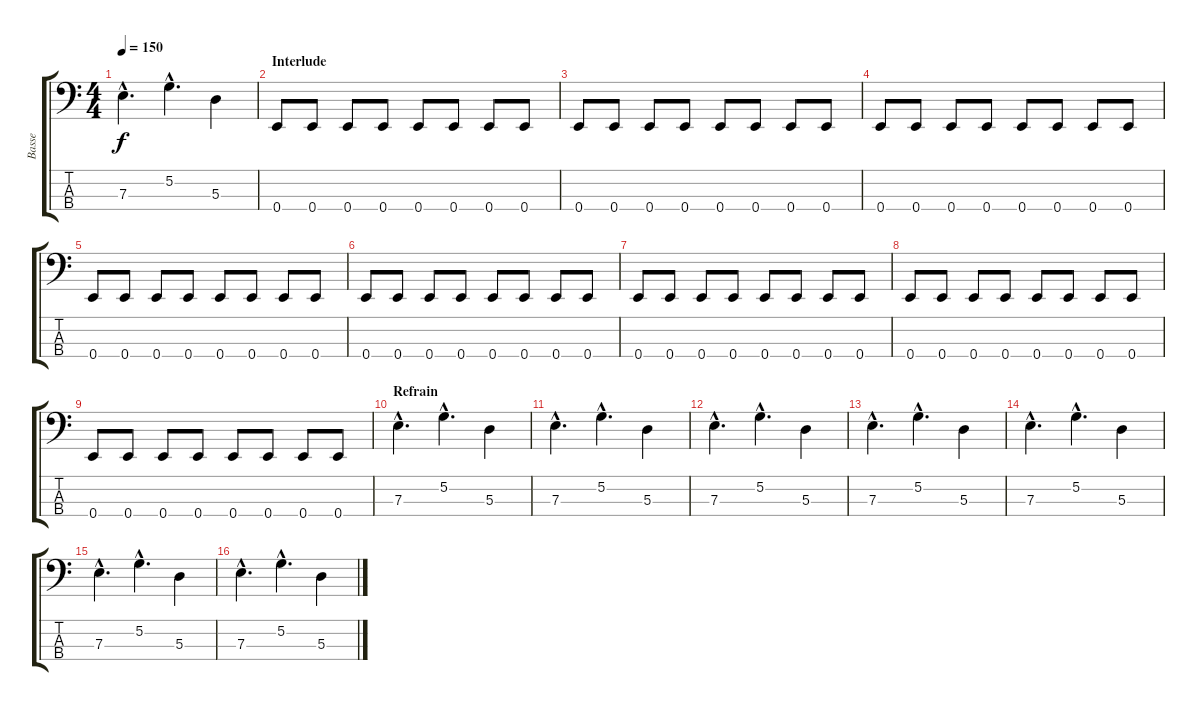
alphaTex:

\track ("Basse" "Basse") {instrument electricbassfinger}
\staff {score tabs}
\tuning (G2 D2 A1 E1) {hide}
\ts (4 4)
\tempo 150
\clef f4
\ks c
7.3{hac}.4{d dy f} 5.2{hac}.4{d} 5.3.4 |
\section ("" "Interlude")
0.4.8 0.4.8 0.4.8 0.4.8 0.4.8 0.4.8 0.4.8 0.4.8 |
0.4.8 0.4.8 0.4.8 0.4.8 0.4.8 0.4.8 0.4.8 0.4.8 |
0.4.8 0.4.8 0.4.8 0.4.8 0.4.8 0.4.8 0.4.8 0.4.8 |
0.4.8 0.4.8 0.4.8 0.4.8 0.4.8 0.4.8 0.4.8 0.4.8 |
0.4.8 0.4.8 0.4.8 0.4.8 0.4.8 0.4.8 0.4.8 0.4.8 |
0.4.8 0.4.8 0.4.8 0.4.8 0.4.8 0.4.8 0.4.8 0.4.8 |
0.4.8 0.4.8 0.4.8 0.4.8 0.4.8 0.4.8 0.4.8 0.4.8 |
0.4.8 0.4.8 0.4.8 0.4.8 0.4.8 0.4.8 0.4.8 0.4.8 |
\section ("" "Refrain")
7.3{hac}.4{d} 5.2{hac}.4{d} 5.3.4 |
7.3{hac}.4{d} 5.2{hac}.4{d} 5.3.4 |
7.3{hac}.4{d} 5.2{hac}.4{d} 5.3.4 |
7.3{hac}.4{d} 5.2{hac}.4{d} 5.3.4 |
7.3{hac}.4{d} 5.2{hac}.4{d} 5.3.4 |
7.3{hac}.4{d} 5.2{hac}.4{d} 5.3.4 |
7.3{hac}.4{d} 5.2{hac}.4{d} 5.3.4
